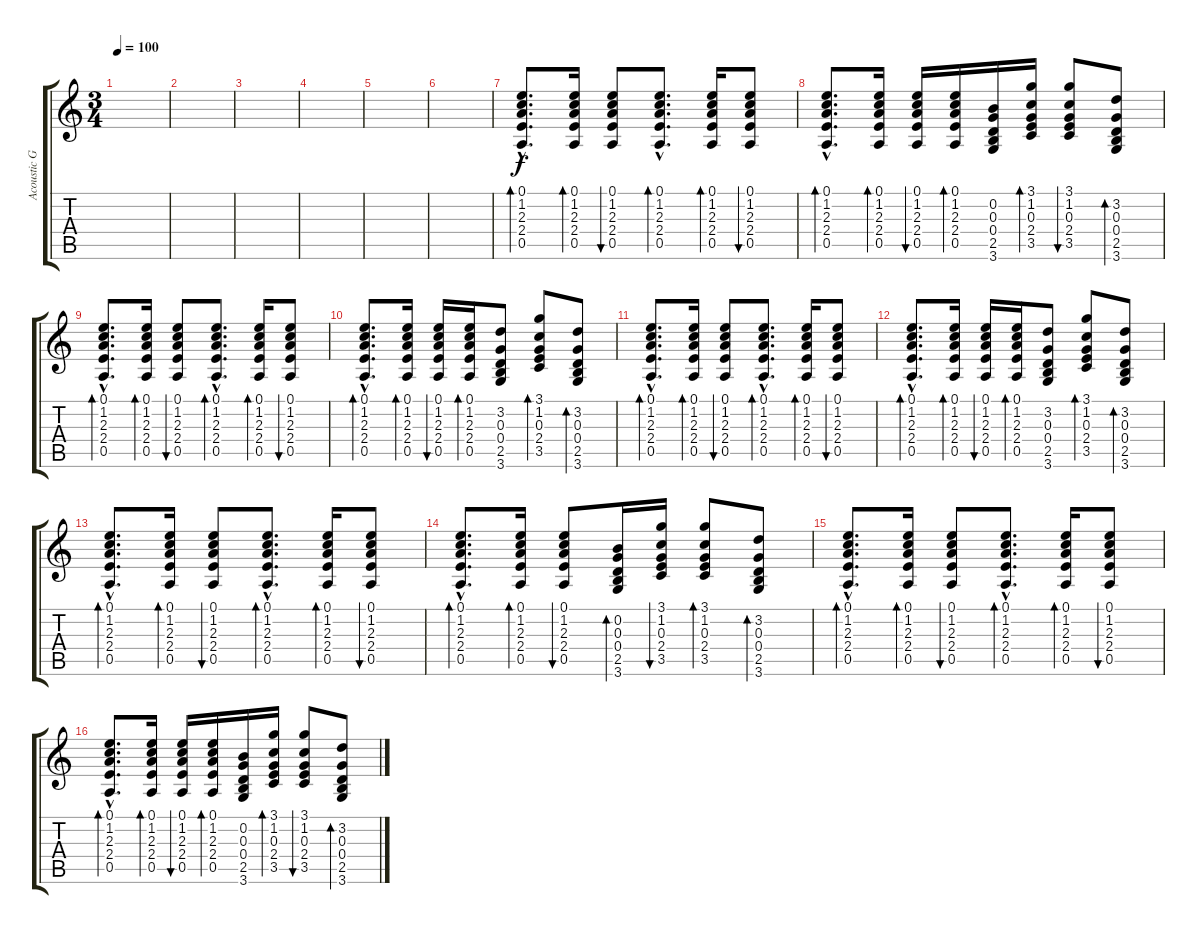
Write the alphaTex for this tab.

\track ("Acoustic Guitar" "Acoustic G") {instrument acousticguitarsteel}
\staff {score tabs}
\tuning (E4 B3 G3 D3 A2 E2) {hide}
\ts (3 4)
\tempo 100
\clef g2
\ks c
|
|
|
|
|
|
(0.1{hac} 1.2{hac} 2.3{hac} 2.4{hac} 0.5{hac}).8{d bd 60} (0.1 1.2 2.3 2.4 0.5).16{bd 60} (0.1 1.2 2.3 2.4 0.5).8{bu 60} (0.1{hac} 1.2{hac} 2.3{hac} 2.4{hac} 0.5{hac}).8{d bd 60} (0.1 1.2 2.3 2.4 0.5).16{bd 60} (0.1 1.2 2.3 2.4 0.5).8{bu 60} |
(0.1{hac} 1.2{hac} 2.3{hac} 2.4{hac} 0.5{hac}).8{d bd 60} (0.1 1.2 2.3 2.4 0.5).16{bd 60} (0.1 1.2 2.3 2.4 0.5).16{bu 60} (0.1 1.2 2.3 2.4 0.5).16{bd 60} (0.2 0.3 0.4 2.5 3.6).16 (3.1 1.2 0.3 2.4 3.5).16{bd 60} (3.1 1.2 0.3 2.4 3.5).8{bu 60} (3.2 0.3 0.4 2.5 3.6).8{bd 60} |
(0.1{hac} 1.2{hac} 2.3{hac} 2.4{hac} 0.5{hac}).8{d bd 60} (0.1 1.2 2.3 2.4 0.5).16{bd 60} (0.1 1.2 2.3 2.4 0.5).8{bu 60} (0.1{hac} 1.2{hac} 2.3{hac} 2.4{hac} 0.5{hac}).8{d bd 60} (0.1 1.2 2.3 2.4 0.5).16{bd 60} (0.1 1.2 2.3 2.4 0.5).8{bu 60} |
(0.1{hac} 1.2{hac} 2.3{hac} 2.4{hac} 0.5{hac}).8{d bd 60} (0.1 1.2 2.3 2.4 0.5).16{bd 60} (0.1 1.2 2.3 2.4 0.5).16{bu 60} (0.1 1.2 2.3 2.4 0.5).16{bd 60} (3.2 0.3 0.4 2.5 3.6).8 (3.1 1.2 0.3 2.4 3.5).8{bd 60} (3.2 0.3 0.4 2.5 3.6).8{bd 60} |
(0.1{hac} 1.2{hac} 2.3{hac} 2.4{hac} 0.5{hac}).8{d bd 60} (0.1 1.2 2.3 2.4 0.5).16{bd 60} (0.1 1.2 2.3 2.4 0.5).8{bu 60} (0.1{hac} 1.2{hac} 2.3{hac} 2.4{hac} 0.5{hac}).8{d bd 60} (0.1 1.2 2.3 2.4 0.5).16{bd 60} (0.1 1.2 2.3 2.4 0.5).8{bu 60} |
(0.1{hac} 1.2{hac} 2.3{hac} 2.4{hac} 0.5{hac}).8{d bd 60} (0.1 1.2 2.3 2.4 0.5).16{bd 60} (0.1 1.2 2.3 2.4 0.5).16{bu 60} (0.1 1.2 2.3 2.4 0.5).16{bd 60} (3.2 0.3 0.4 2.5 3.6).8 (3.1 1.2 0.3 2.4 3.5).8{bd 60} (3.2 0.3 0.4 2.5 3.6).8{bd 60} |
(0.1{hac} 1.2{hac} 2.3{hac} 2.4{hac} 0.5{hac}).8{d bd 60} (0.1 1.2 2.3 2.4 0.5).16{bd 60} (0.1 1.2 2.3 2.4 0.5).8{bu 60} (0.1{hac} 1.2{hac} 2.3{hac} 2.4{hac} 0.5{hac}).8{d bd 60} (0.1 1.2 2.3 2.4 0.5).16{bd 60} (0.1 1.2 2.3 2.4 0.5).8{bu 60} |
(0.1{hac} 1.2{hac} 2.3{hac} 2.4{hac} 0.5{hac}).8{d bd 60} (0.1 1.2 2.3 2.4 0.5).16{bd 60} (0.1 1.2 2.3 2.4 0.5).8{bu 60} (0.2 0.3 0.4 2.5 3.6).16{bd 60} (3.1 1.2 0.3 2.4 3.5).16{bu 60} (3.1 1.2 0.3 2.4 3.5).8{bd 60} (3.2 0.3 0.4 2.5 3.6).8{bd 60} |
(0.1{hac} 1.2{hac} 2.3{hac} 2.4{hac} 0.5{hac}).8{d bd 60} (0.1 1.2 2.3 2.4 0.5).16{bd 60} (0.1 1.2 2.3 2.4 0.5).8{bu 60} (0.1{hac} 1.2{hac} 2.3{hac} 2.4{hac} 0.5{hac}).8{d bd 60} (0.1 1.2 2.3 2.4 0.5).16{bd 60} (0.1 1.2 2.3 2.4 0.5).8{bu 60} |
(0.1{hac} 1.2{hac} 2.3{hac} 2.4{hac} 0.5{hac}).8{d bd 60} (0.1 1.2 2.3 2.4 0.5).16{bd 60} (0.1 1.2 2.3 2.4 0.5).16{bu 60} (0.1 1.2 2.3 2.4 0.5).16{bd 60} (0.2 0.3 0.4 2.5 3.6).16 (3.1 1.2 0.3 2.4 3.5).16{bd 60} (3.1 1.2 0.3 2.4 3.5).8{bu 60} (3.2 0.3 0.4 2.5 3.6).8{bd 60}
